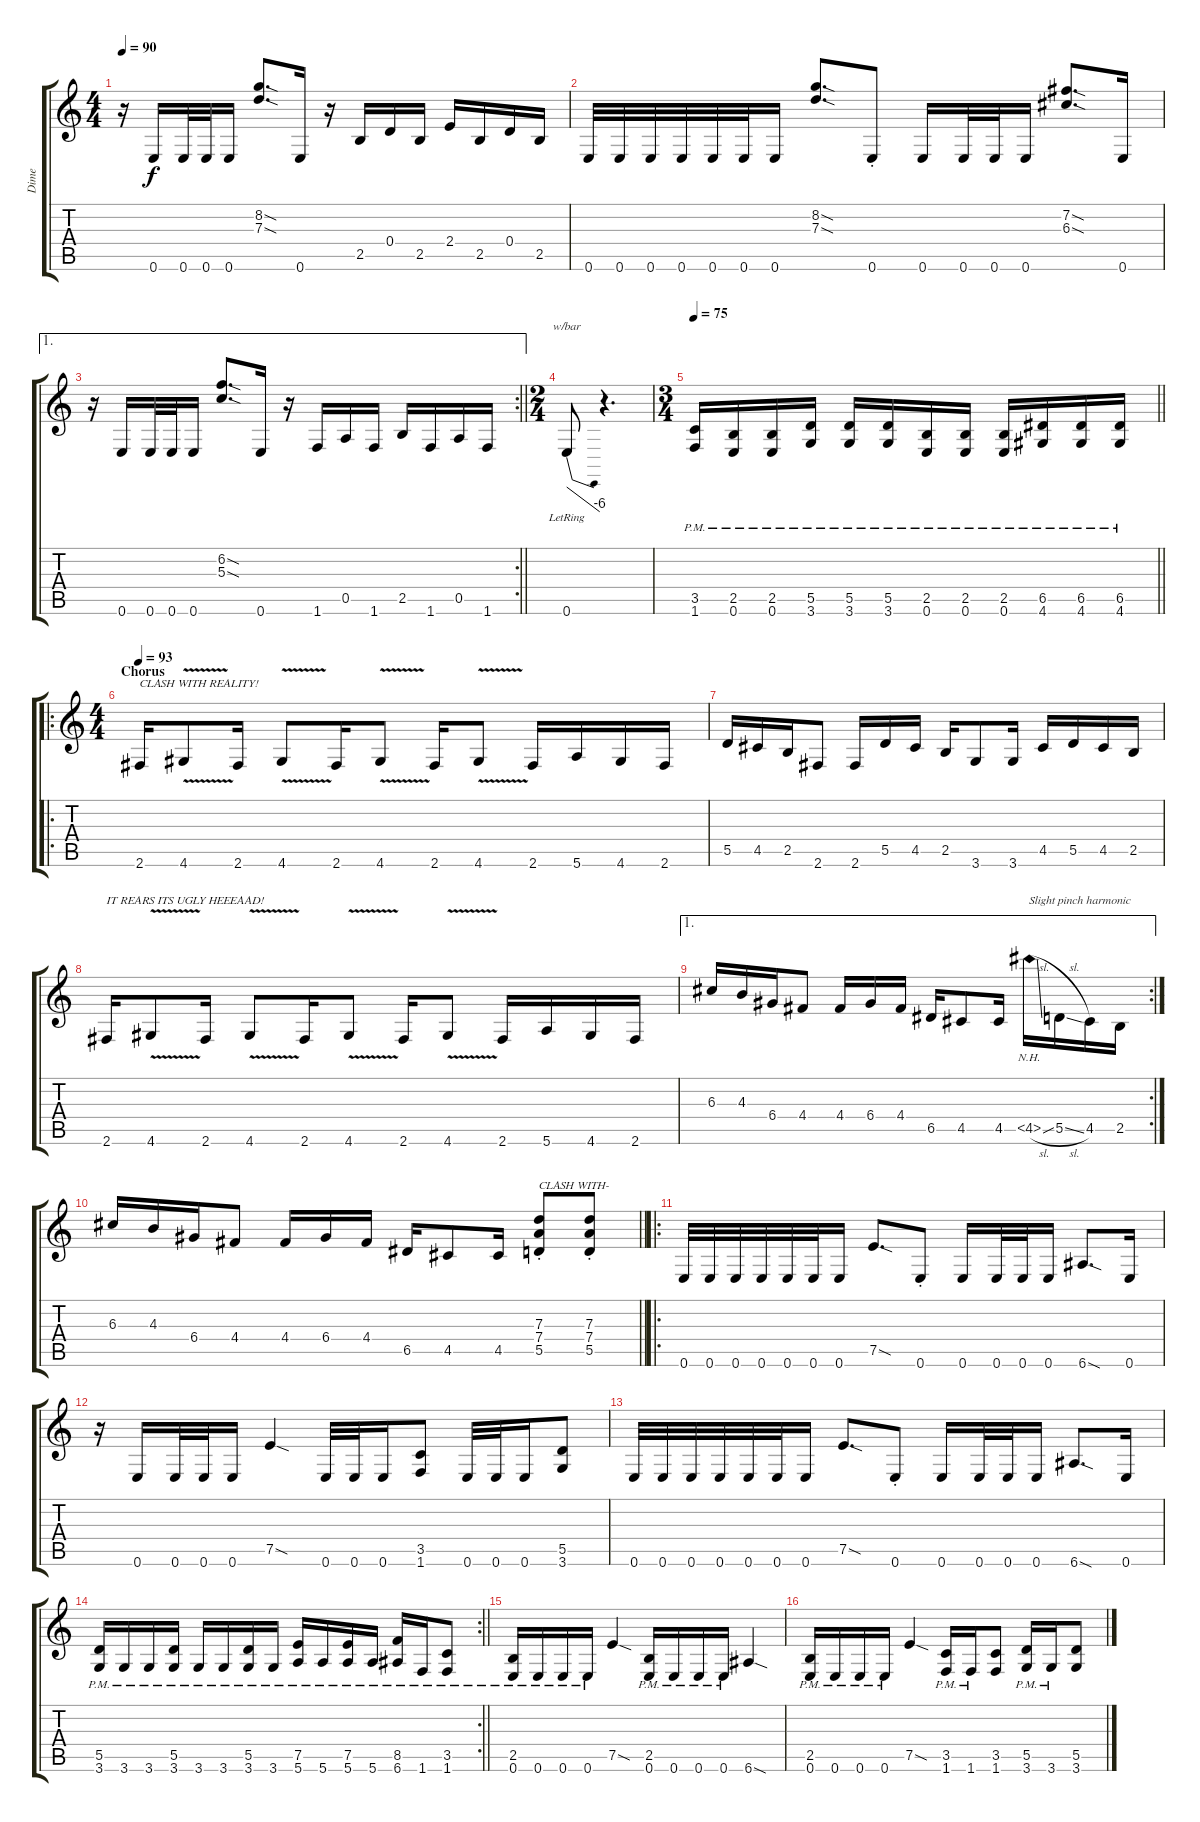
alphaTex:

\track ("Dime" "Dime") {instrument distortionguitar}
\staff {score tabs}
\tuning (E4 B3 G3 D3 A2 E2) {hide}
\ts (4 4)
\tempo 90
\clef g2
\ks c
r.16{dy f} 0.6.16 0.6.32 0.6.32 0.6.16 (8.2{sod} 7.3{sod}).8{d} 0.6.16 r.16 2.5.16 0.4.16 2.5.16 2.4.16 2.5.16 0.4.16 2.5.16 |
0.6.32 0.6.32 0.6.32 0.6.32 0.6.32 0.6.32 0.6.16 (8.2{sod} 7.3{sod}).8{d} 0.6{st}.8 0.6.16 0.6.32 0.6.32 0.6.16 (7.2{sod} 6.3{sod}).8{d} 0.6.16 |
\ae 1
\rc 2
\barLineRight lightlight
r.16 0.6.16 0.6.32 0.6.32 0.6.16 (6.2{sod} 5.3{sod}).8{d} 0.6.16 r.16 1.6.16 0.5.16 1.6.16 2.5.16 1.6.16 0.5.16 1.6.16 |
\ts (2 4)
0.6{lr}.8{tbe (dive default 0 0 60 -24)} r.4{d} |
\ts (3 4)
\tempo 75
\barLineRight lightlight
(3.5 1.6{pm}).16 (2.5 0.6{pm}).16 (2.5 0.6{pm}).16 (5.5 3.6{pm}).16 (5.5 3.6{pm}).16 (5.5 3.6{pm}).16 (2.5 0.6{pm}).16 (2.5 0.6{pm}).16 (2.5 0.6{pm}).16 (6.5 4.6{pm}).16 (6.5 4.6{pm}).16 (6.5 4.6{pm}).16 |
\ro
\ts (4 4)
\section ("" "Chorus")
\tempo 93
2.6.16{txt "CLASH WITH REALITY!"} 4.6{v}.8 2.6.16 4.6{v}.8 2.6.16 4.6{v}.8 2.6.16 4.6{v}.8 2.6.16 5.6.16 4.6.16 2.6.16 |
5.5.16 4.5.16 2.5.16 2.6.8 2.6.16 5.5.16 4.5.16 2.5.16 3.6.8 3.6.16 4.5.16 5.5.16 4.5.16 2.5.16 |
2.6.16{txt "IT REARS ITS UGLY HEEEAAD!"} 4.6{v}.8 2.6.16 4.6{v}.8 2.6.16 4.6{v}.8 2.6.16 4.6{v}.8 2.6.16 5.6.16 4.6.16 2.6.16 |
\ae 1
\rc 2
6.3.16 4.3.16 6.4.16 4.4.8 4.4.16 6.4.16 4.4.16 6.5.16 4.5.8 4.5.16 4.5{nh sl}.16{txt "Slight pinch harmonic"} 5.5{sl}.16 4.5.16 2.5.16 |
\barLineRight lightlight
6.3.16 4.3.16 6.4.16 4.4.8 4.4.16 6.4.16 4.4.16 6.5.16 4.5.8 4.5.16 (7.3{st} 7.4{st} 5.5{st}).8{txt "CLASH WITH-"} (7.3{st} 7.4{st} 5.5{st}).8 |
\ro
0.6.32 0.6.32 0.6.32 0.6.32 0.6.32 0.6.32 0.6.16 7.5{sod}.8{d} 0.6{st}.8 0.6.16 0.6.32 0.6.32 0.6.16 6.6{sod}.8{d} 0.6.16 |
r.16 0.6.16 0.6.32 0.6.32 0.6.16 7.5{sod}.4 0.6.32 0.6.32 0.6.16 (3.5 1.6).8 0.6.32 0.6.32 0.6.16 (5.5 3.6).8 |
0.6.32 0.6.32 0.6.32 0.6.32 0.6.32 0.6.32 0.6.16 7.5{sod}.8{d} 0.6{st}.8 0.6.16 0.6.32 0.6.32 0.6.16 6.6{sod}.8{d} 0.6.16 |
\rc 2
\barLineRight lightlight
(5.5 3.6{pm}).16 3.6{pm}.16 3.6{pm}.16 (5.5 3.6{pm}).16 3.6{pm}.16 3.6{pm}.16 (5.5 3.6{pm}).16 3.6{pm}.16 (7.5 5.6{pm}).16 5.6{pm}.16 (7.5 5.6{pm}).16 5.6{pm}.16 (8.5 6.6{pm}).16 1.6{pm}.16 (3.5 1.6{pm}).8 |
(2.5 0.6{pm}).16 0.6{pm}.16 0.6{pm}.16 0.6{pm}.16 7.5{sod}.4 (2.5 0.6{pm}).16 0.6{pm}.16 0.6{pm}.16 0.6{pm}.16 6.6{sod}.4 |
(2.5 0.6{pm}).16 0.6{pm}.16 0.6{pm}.16 0.6{pm}.16 7.5{sod}.4 (3.5 1.6{pm}).16 1.6{pm}.16 (3.5 1.6).8 (5.5 3.6{pm}).16 3.6{pm}.16 (5.5 3.6).8
